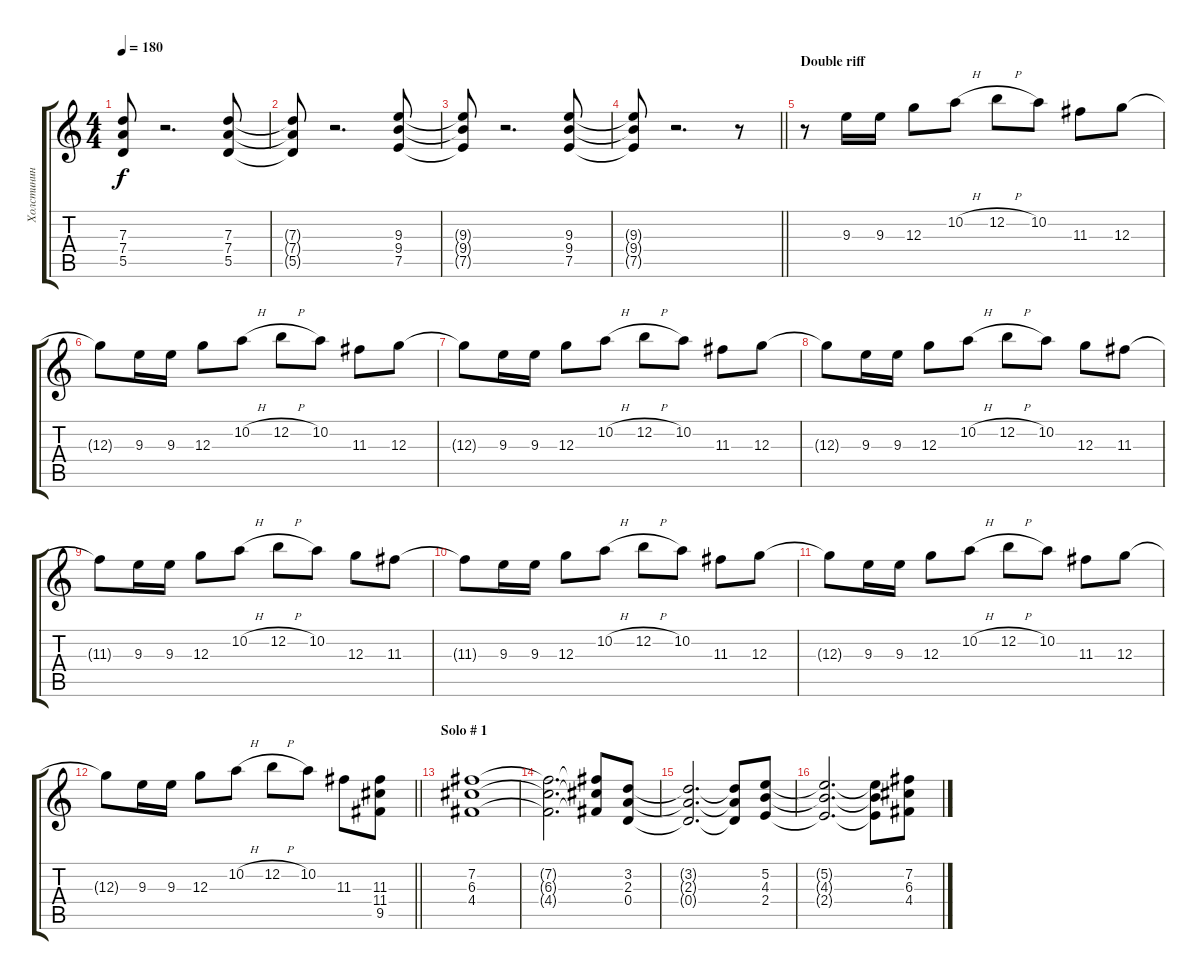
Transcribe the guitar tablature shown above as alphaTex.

\track ("Холстинин" "Холстинин") {instrument distortionguitar}
\staff {score tabs}
\tuning (E4 B3 G3 D3 A2 E2) {hide}
\ts (4 4)
\tempo 180
\clef g2
\ks c
(7.3{t} 7.4{t} 5.5{t}).8{dy f} r.2{d} (7.3 7.4 5.5).8 |
(7.3{t} 7.4{t} 5.5{t}).8 r.2{d} (9.3 9.4 7.5).8 |
(9.3{t} 9.4{t} 7.5{t}).8 r.2{d} (9.3 9.4 7.5).8 |
\barLineRight lightlight
(9.3{t} 9.4{t} 7.5{t}).8 r.2{d} r.8 |
\section ("" "Double riff")
r.8 9.3.16 9.3.16 12.3.8 10.2{h}.8 12.2{h}.8 10.2.8 11.3.8 12.3.8 |
12.3{t}.8 9.3.16 9.3.16 12.3.8 10.2{h}.8 12.2{h}.8 10.2.8 11.3.8 12.3.8 |
12.3{t}.8 9.3.16 9.3.16 12.3.8 10.2{h}.8 12.2{h}.8 10.2.8 11.3.8 12.3.8 |
12.3{t}.8 9.3.16 9.3.16 12.3.8 10.2{h}.8 12.2{h}.8 10.2.8 12.3.8 11.3.8 |
11.3{t}.8 9.3.16 9.3.16 12.3.8 10.2{h}.8 12.2{h}.8 10.2.8 12.3.8 11.3.8 |
11.3{t}.8 9.3.16 9.3.16 12.3.8 10.2{h}.8 12.2{h}.8 10.2.8 11.3.8 12.3.8 |
12.3{t}.8 9.3.16 9.3.16 12.3.8 10.2{h}.8 12.2{h}.8 10.2.8 11.3.8 12.3.8 |
\barLineRight lightlight
12.3{t}.8 9.3.16 9.3.16 12.3.8 10.2{h}.8 12.2{h}.8 10.2.8 11.3.8 (11.3 11.4 9.5).8 |
\section ("" "Solo # 1")
(7.2 6.3 4.4).1{volume 15 balance 8} |
(7.2{t} 6.3{t} 4.4{t}).2{d} (7.2{t} 6.3{t} 4.4{t}).8 (3.2 2.3 0.4).8 |
(3.2{t} 2.3{t} 0.4{t}).2{d} (3.2{t} 2.3{t} 0.4{t}).8 (5.2 4.3 2.4).8 |
(5.2{t} 4.3{t} 2.4{t}).2{d} (5.2{t} 4.3{t} 2.4{t}).8 (7.2 6.3 4.4).8
